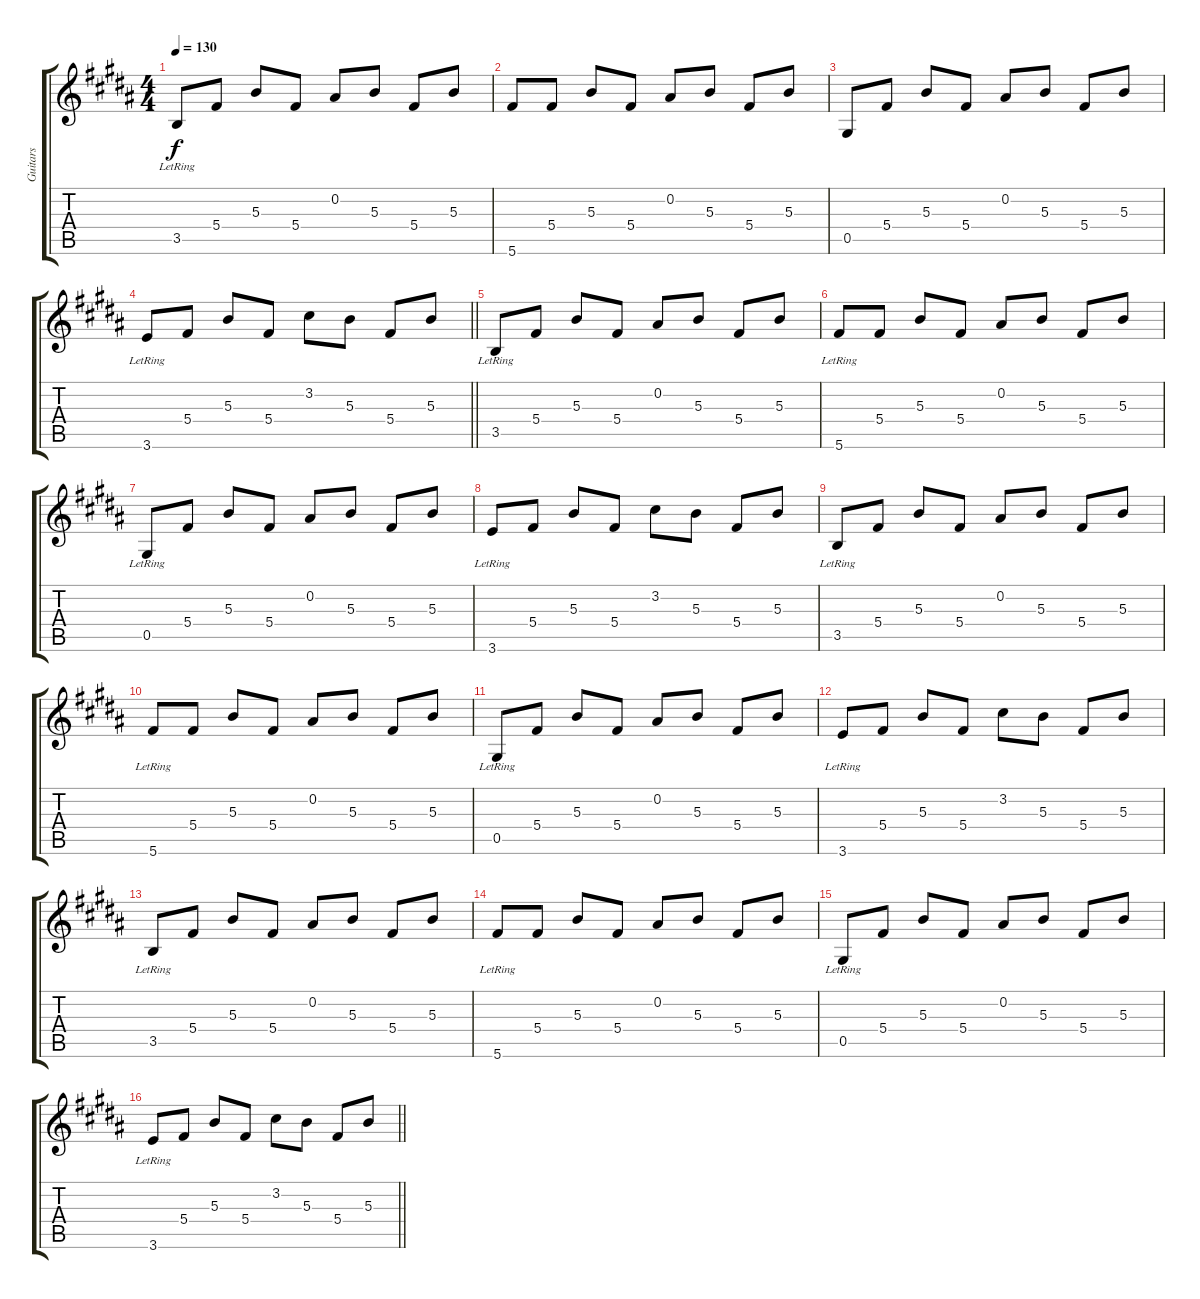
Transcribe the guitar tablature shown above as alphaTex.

\track ("Guitars" "Guitars") {instrument acousticguitarsteel}
\staff {score tabs}
\tuning (Eb4 Bb3 Gb3 Db3 Ab2 Db3) {hide}
\ts (4 4)
\tempo 130
\clef g2
\ks b
3.5{lr}.8{dy f instrument acousticguitarsteel} 5.4.8 5.3.8 5.4.8 0.2.8 5.3.8 5.4.8 5.3.8 |
5.6.8 5.4.8 5.3.8 5.4.8 0.2.8 5.3.8 5.4.8 5.3.8 |
0.5.8 5.4.8 5.3.8 5.4.8 0.2.8 5.3.8 5.4.8 5.3.8 |
\barLineRight lightlight
3.6{lr}.8 5.4.8 5.3.8 5.4.8 3.2.8 5.3.8 5.4.8 5.3.8 |
3.5{lr}.8 5.4.8 5.3.8 5.4.8 0.2.8 5.3.8 5.4.8 5.3.8 |
5.6{lr}.8 5.4.8 5.3.8 5.4.8 0.2.8 5.3.8 5.4.8 5.3.8 |
0.5{lr}.8 5.4.8 5.3.8 5.4.8 0.2.8 5.3.8 5.4.8 5.3.8 |
3.6{lr}.8 5.4.8 5.3.8 5.4.8 3.2.8 5.3.8 5.4.8 5.3.8 |
3.5{lr}.8 5.4.8 5.3.8 5.4.8 0.2.8 5.3.8 5.4.8 5.3.8 |
5.6{lr}.8 5.4.8 5.3.8 5.4.8 0.2.8 5.3.8 5.4.8 5.3.8 |
0.5{lr}.8 5.4.8 5.3.8 5.4.8 0.2.8 5.3.8 5.4.8 5.3.8 |
3.6{lr}.8 5.4.8 5.3.8 5.4.8 3.2.8 5.3.8 5.4.8 5.3.8 |
3.5{lr}.8 5.4.8 5.3.8 5.4.8 0.2.8 5.3.8 5.4.8 5.3.8 |
5.6{lr}.8 5.4.8 5.3.8 5.4.8 0.2.8 5.3.8 5.4.8 5.3.8 |
0.5{lr}.8 5.4.8 5.3.8 5.4.8 0.2.8 5.3.8 5.4.8 5.3.8 |
\barLineRight lightlight
3.6{lr}.8 5.4.8 5.3.8 5.4.8 3.2.8 5.3.8 5.4.8 5.3.8
